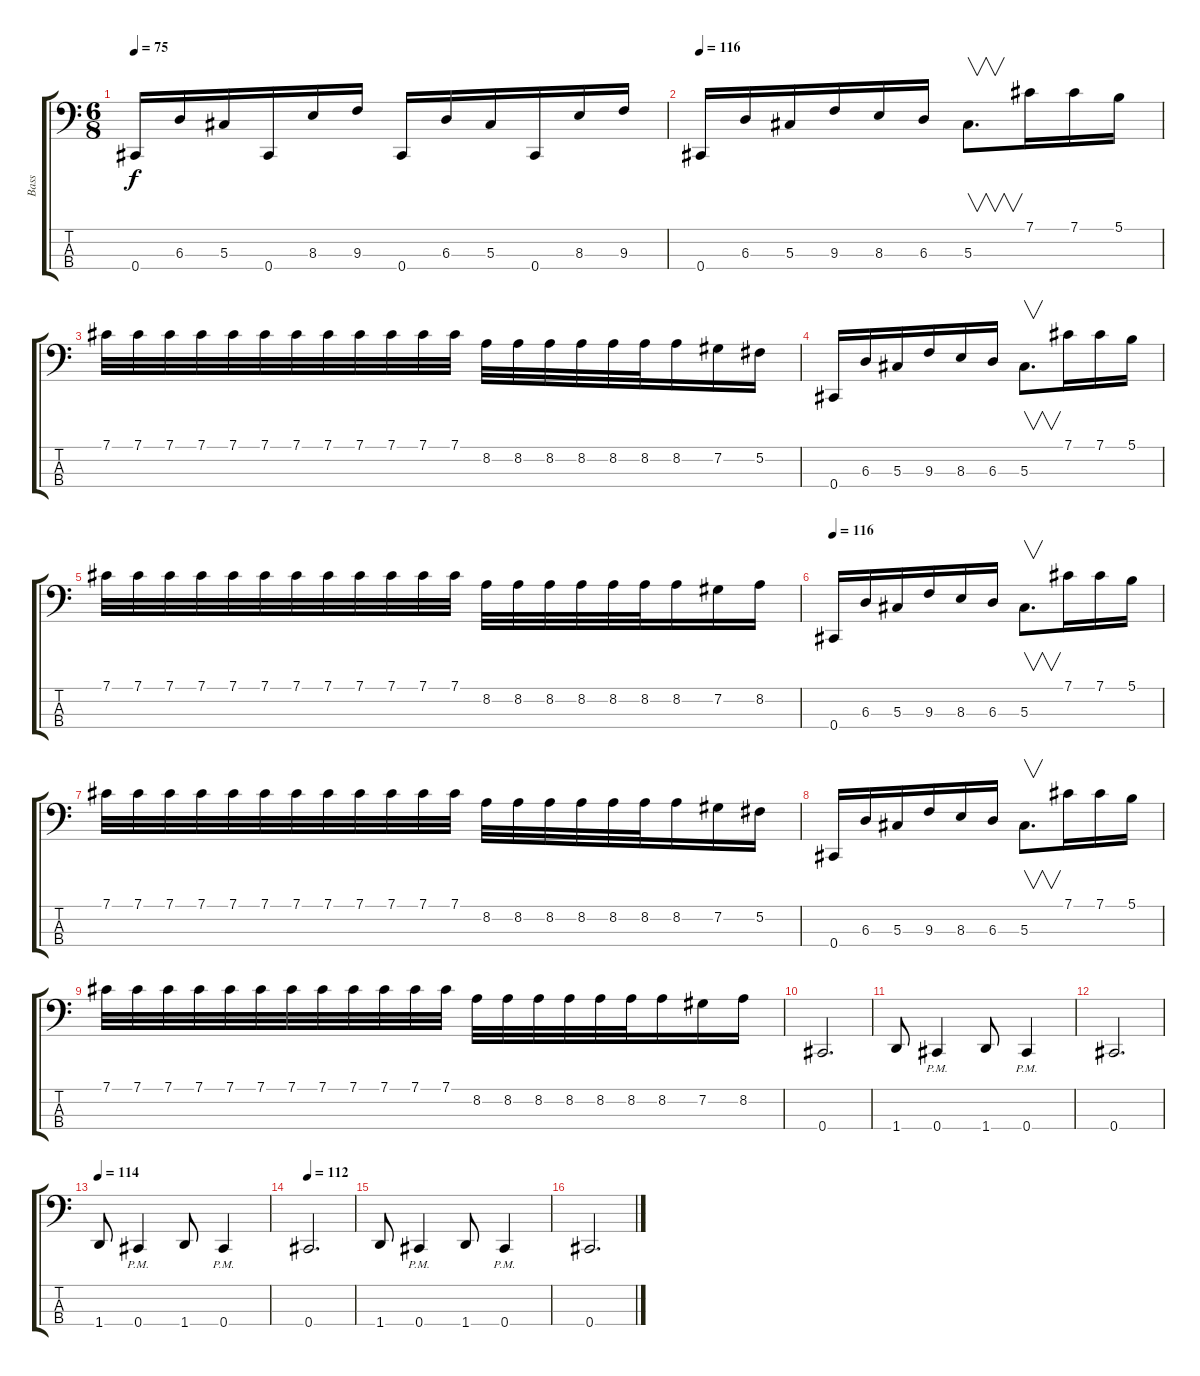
\track ("Bass" "Bass") {instrument electricbassfinger}
\staff {score tabs}
\tuning (Gb2 Db2 Ab1 Db1) {hide}
\ts (6 8)
\tempo 75
\clef f4
\ks c
0.4.16{dy f} 6.3.16 5.3.16 0.4.16 8.3.16 9.3.16 0.4.16 6.3.16 5.3.16 0.4.16 8.3.16 9.3.16 |
\tempo 116
0.4.16 6.3.16 5.3.16 9.3.16 8.3.16 6.3.16 5.3.8{v d} 7.1.16 7.1.16 5.1.16 |
7.1.32 7.1.32 7.1.32 7.1.32 7.1.32 7.1.32 7.1.32 7.1.32 7.1.32 7.1.32 7.1.32 7.1.32 8.2.32 8.2.32 8.2.32 8.2.32 8.2.32 8.2.32 8.2.16 7.2.16 5.2.16 |
0.4.16 6.3.16 5.3.16 9.3.16 8.3.16 6.3.16 5.3.8{v d} 7.1.16 7.1.16 5.1.16 |
7.1.32 7.1.32 7.1.32 7.1.32 7.1.32 7.1.32 7.1.32 7.1.32 7.1.32 7.1.32 7.1.32 7.1.32 8.2.32 8.2.32 8.2.32 8.2.32 8.2.32 8.2.32 8.2.16 7.2.16 8.2.16 |
\tempo 116
0.4.16 6.3.16 5.3.16 9.3.16 8.3.16 6.3.16 5.3.8{v d} 7.1.16 7.1.16 5.1.16 |
7.1.32 7.1.32 7.1.32 7.1.32 7.1.32 7.1.32 7.1.32 7.1.32 7.1.32 7.1.32 7.1.32 7.1.32 8.2.32 8.2.32 8.2.32 8.2.32 8.2.32 8.2.32 8.2.16 7.2.16 5.2.16 |
0.4.16 6.3.16 5.3.16 9.3.16 8.3.16 6.3.16 5.3.8{v d} 7.1.16 7.1.16 5.1.16 |
7.1.32 7.1.32 7.1.32 7.1.32 7.1.32 7.1.32 7.1.32 7.1.32 7.1.32 7.1.32 7.1.32 7.1.32 8.2.32 8.2.32 8.2.32 8.2.32 8.2.32 8.2.32 8.2.16 7.2.16 8.2.16 |
0.4.2{d} |
1.4.8 0.4{pm}.4 1.4.8 0.4{pm}.4 |
0.4.2{d} |
\tempo 114
1.4.8 0.4{pm}.4 1.4.8 0.4{pm}.4 |
\tempo 112
0.4.2{d} |
1.4.8 0.4{pm}.4 1.4.8 0.4{pm}.4 |
0.4.2{d}
